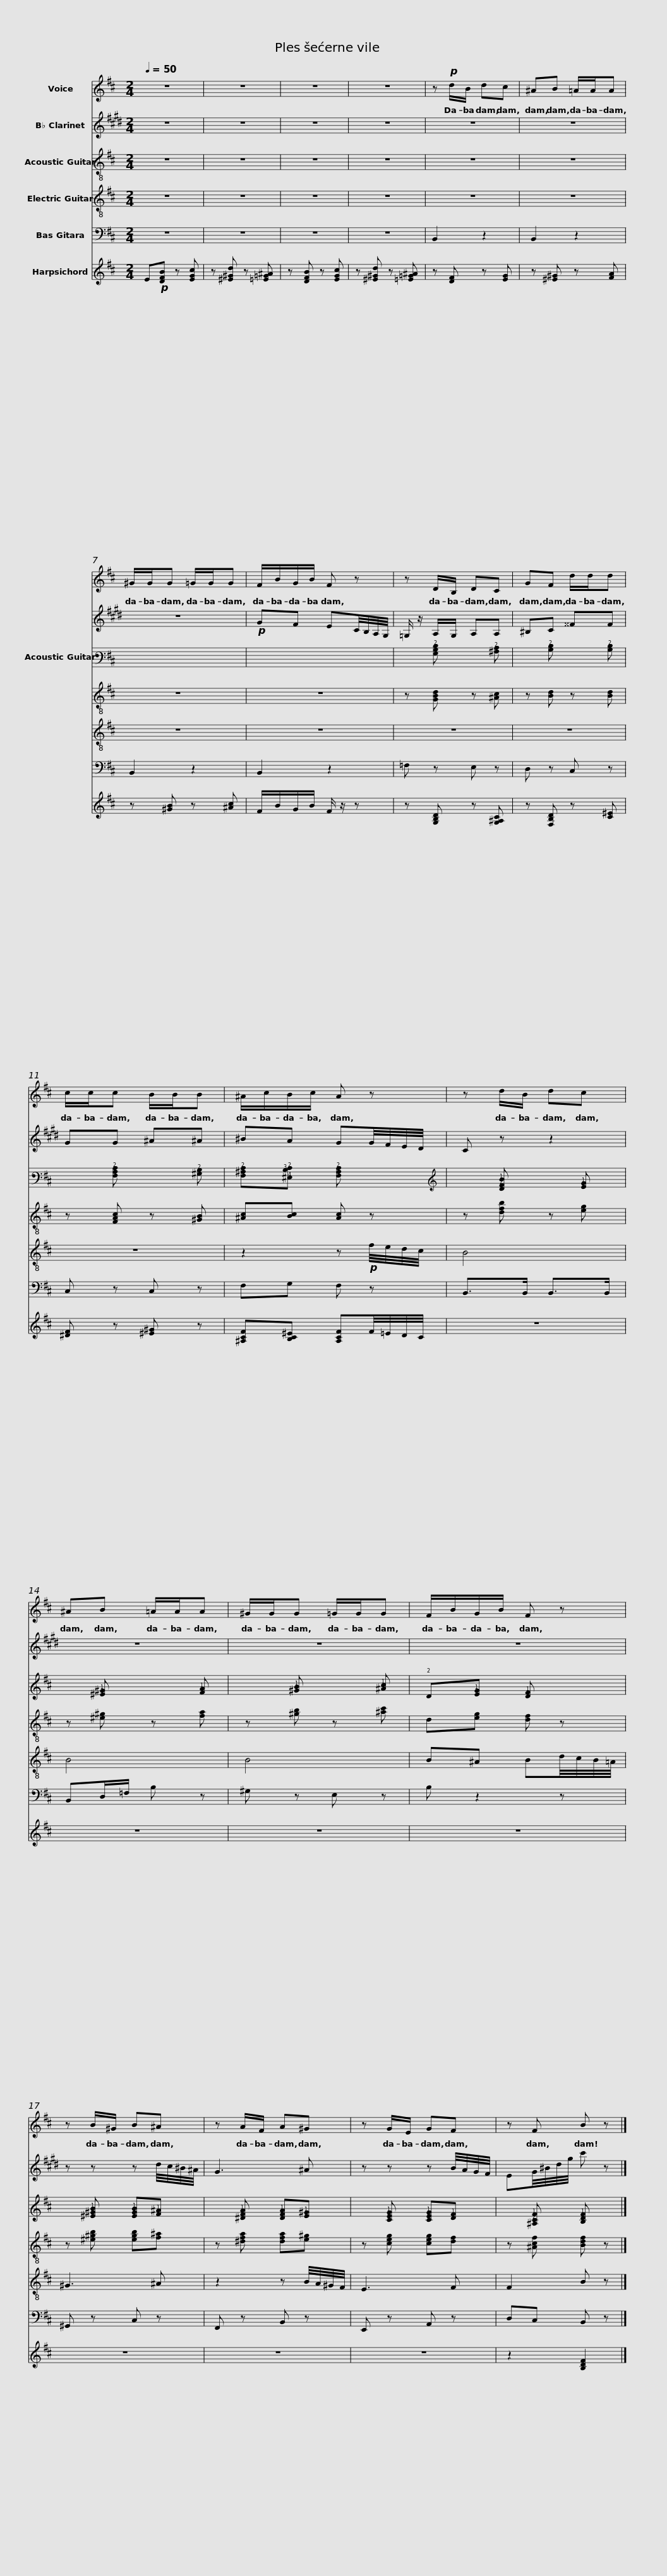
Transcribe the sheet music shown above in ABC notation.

X:1
%%score 1 2 3 4 5 6 7
L:1/8
Q:1/4=50
M:2/4
I:linebreak $
K:D
V:1 treble
V:2 treble transpose=-2
V:3 tab stafflines=6 strings=E2,A2,D3,G3,B3,E4
V:4 treble-8
V:5 treble-8
V:6 bass transpose=-12
V:7 treble
V:1
 z4 | z4 | z4 | z4 | z!p! d/B/ dc | %5
 ^AB =A/A/A |$ ^G/G/G =G/G/G | F/B/G/B/ F z | z D/B,/ DC | GF d/d/d |$ %10
 c/c/c B/B/B | ^A/c/B/c/ A z | z d/B/ dc | ^AB =A/A/A |$ ^G/G/G =G/G/G | %15
 F/B/G/B/ F z | z B/^G/ B^A | z A/F/ A^G |$ z G/E/ GF | z F B z |] %20
V:2
[K:E] z4 | z4 | z4 | z4 | z4 | %5
 z4 |$ z4 |!p! GF EC/4B,/4A,/4G,/4 | =G,/ z/ A,/G,/ A,A, | ^B,C ^^FF |$ %10
 GG ^A^A | ^BA GG/4F/4E/4D/4 | C z z2 | z4 |$ z4 | %15
 z4 | z z z d/4c/4^B/4^A/4 | G3 ^A |$ z z z B/4A/4G/4F/4 | EG/4^B/4d/4g/4 c' z |] %20
V:3
 x4 | x4 | x4 | x4 | x4 | %5
 x4 |$ x4 | x4 | x [!4!G,!3!B,!2!D] x [!3!^A,!2!C] | x [!3!B,!2!D] x [!3!B,!2!D] |$ %10
 x [!4!F,!3!A,!2!C] x [!3!^G,!2!B,] | [!4!F,!3!^A,!2!C][!4!^E,!3!B,!2!C] [!4!F,!3!A,!2!C] x | x [!3!D!2!F!1!B] x [!2!E!1!G] | x [!2!^E!1!^G] x [!2!F!1!A] |$ x [!2!^G!1!B] x [!2!^A!1!c] | %15
 !2!D[!2!E!1!G] [!2!D!1!F] x | x [!3!^E!2!^G!1!B] [!3!E!2!G!1!B][!2!F!1!^A] | x [!3!^D!2!F!1!A] [!3!D!2!F!1!A][!2!E!1!^G] |$ x [!3!C!2!E!1!G] [!3!C!2!E!1!G][!2!D!1!F] | x [!3!^A,!2!C!1!F] [!3!B,!2!D!1!F] x |] %20
V:4
 z4 | z4 | z4 | z4 | z4 | %5
 z4 |$ z4 | z4 | z [GBd] z [^Ac] | z [Bd] z [Bd] |$ %10
 z [FAc] z [^GB] | [^Ac][Bc] [Ac] z | z [dfb] z [eg] | z [^e^g] z [fa] |$ z [^gb] z [^ac'] | %15
 d[eg] [df] z | z [^e^gb] [egb][f^a] | z [^dfa] [dfa][e^g] |$ z [ceg] [ceg][df] | z [^Acf] [Bdf] z |] %20
V:5
 z4 | z4 | z4 | z4 | z4 | %5
 z4 |$ z4 | z4 | z4 | z4 |$ %10
 z4 | z2 z!p! f/4e/4d/4c/4 | B4 | B4 |$ B4 | %15
 B^A Bd/4c/4B/4=A/4 | ^G3 ^A | z2 z B/4A/4^G/4F/4 |$ E3 F | F2 B z |] %20
V:6
 z4 | z4 | z4 | z4 | B,,2 z2 | %5
 B,,2 z2 |$ B,,2 z2 | B,,2 z2 | =F, z E, z | D, z C, z |$ %10
 C, z C, z | F,G, F, z | B,,>B,, B,,>B,, | B,,D,/=F,/ B, z |$ ^G, z E, z | %15
 B, z2 z | ^G,, z C, z | F,, z B,, z |$ E,, z A,, z | D,C, B,, z |] %20
V:7
 E!p![DFB] z [EGc] | z [^E^Gd] z [=E=G^A] | z [DFB] z [EGc] | z [^E^Gd] z [=E=G^A] | z [DF] z [EG] | %5
 z [^E^G] z [FA] |$ z [^GB] z [^Ac] | F/B/G/B/ F/ z/ z | z [G,B,D] z [G,^A,C] | z [F,B,D] z [C^E] |$ %10
 [^DF] z [^E^G] z | [^A,CF][B,C^E] [A,CF]F/4=E/4D/4C/4 | z4 | z4 |$ z4 | %15
 z4 | z4 | z4 |$ z4 | z2 [B,DF]2 |] %20
